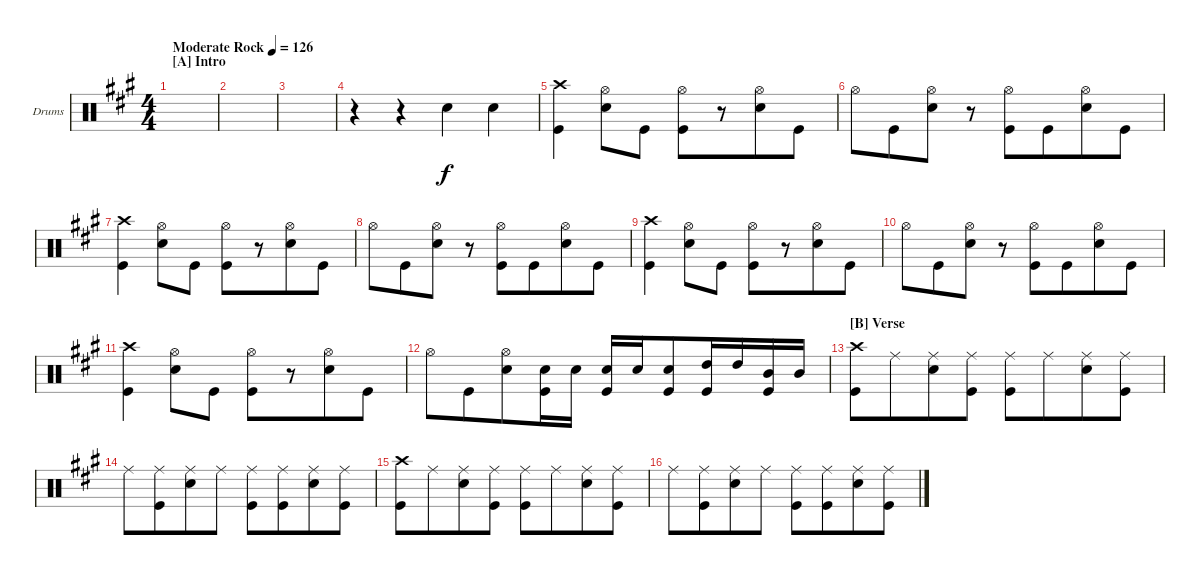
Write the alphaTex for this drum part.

\defaultSystemsLayout 4
\bracketExtendMode groupsimilarinstruments
\firstSystemTrackNameOrientation horizontal
\otherSystemsTrackNameOrientation horizontal
\track ("Drumkit" "Drums") {instrument percussion}
\staff {score}
\articulation defaults
\ts (4 4)
\beaming (8 4 4)
\section ("A" "Intro")
\tempo (126 "Moderate Rock")
\clef neutral
\scale
1.08827
\ks a
|
\scale
0.911728 |
\scale
1.05801 |
\scale
0.941992 r.4 r.4 "Snare (hit) 2".4 "Snare (hit) 2".4 |
\scale
1.05801 ("Crash high (hit)" "Kick (hit)").4{dy f} ("Hi-Hat (open)" "Snare (hit) 2").8 "Kick (hit)".8 ("Hi-Hat (open)" "Kick (hit)").8 r.8 ("Hi-Hat (open)" "Snare (hit) 2").8 "Kick (hit)".8 |
\scale
0.941992 "Hi-Hat (open)".8 "Kick (hit)".8 ("Hi-Hat (open)" "Snare (hit) 2").8 r.8 ("Hi-Hat (open)" "Kick (hit)").8 "Kick (hit)".8 ("Hi-Hat (open)" "Snare (hit) 2").8 "Kick (hit)".8 |
\scale
1.05801 ("Crash high (hit)" "Kick (hit)").4 ("Hi-Hat (open)" "Snare (hit) 2").8 "Kick (hit)".8 ("Hi-Hat (open)" "Kick (hit)").8 r.8 ("Hi-Hat (open)" "Snare (hit) 2").8 "Kick (hit)".8 |
\scale
0.941992 "Hi-Hat (open)".8 "Kick (hit)".8 ("Hi-Hat (open)" "Snare (hit) 2").8 r.8 ("Hi-Hat (open)" "Kick (hit)").8 "Kick (hit)".8 ("Hi-Hat (open)" "Snare (hit) 2").8 "Kick (hit)".8 |
\scale
1.05801 ("Crash high (hit)" "Kick (hit)").4 ("Hi-Hat (open)" "Snare (hit) 2").8 "Kick (hit)".8 ("Hi-Hat (open)" "Kick (hit)").8 r.8 ("Hi-Hat (open)" "Snare (hit) 2").8 "Kick (hit)".8 |
\scale
0.941992 "Hi-Hat (open)".8 "Kick (hit)".8 ("Hi-Hat (open)" "Snare (hit) 2").8 r.8 ("Hi-Hat (open)" "Kick (hit)").8 "Kick (hit)".8 ("Hi-Hat (open)" "Snare (hit) 2").8 "Kick (hit)".8 |
\scale
1.05801 ("Crash high (hit)" "Kick (hit)").4 ("Hi-Hat (open)" "Snare (hit) 2").8 "Kick (hit)".8 ("Hi-Hat (open)" "Kick (hit)").8 r.8 ("Hi-Hat (open)" "Snare (hit) 2").8 "Kick (hit)".8 |
\scale
0.941992 "Hi-Hat (open)".8 "Kick (hit)".8 ("Hi-Hat (open)" "Snare (hit) 2").8 ("Snare (hit) 2" "Kick (hit)").16 "Snare (hit) 2".16 ("Snare (hit) 2" "Kick (hit)").16 "Snare (hit) 2".16 ("Snare (hit) 2" "Kick (hit)").8 ("High Tom (hit)" "Kick (hit)").16 "High Tom (hit)".16 ("Mid Tom (hit)" "Kick (hit)").16 "Mid Tom (hit)".16 |
\section ("B" "Verse")
\scale
1.05801 ("Crash high (hit)" "Kick (hit)").8 "Ride (middle)".8 ("Ride (middle)" "Snare (hit) 2").8 ("Ride (middle)" "Kick (hit)").8 ("Ride (middle)" "Kick (hit)").8 "Ride (middle)".8 ("Ride (middle)" "Snare (hit) 2").8 ("Ride (middle)" "Kick (hit)").8 |
\scale
0.941992 "Ride (middle)".8 ("Ride (middle)" "Kick (hit)").8 ("Ride (middle)" "Snare (hit) 2").8 "Ride (middle)".8 ("Ride (middle)" "Kick (hit)").8 ("Ride (middle)" "Kick (hit)").8 ("Ride (middle)" "Snare (hit) 2").8 ("Ride (middle)" "Kick (hit)").8 |
\scale
1.05801 ("Crash high (hit)" "Kick (hit)").8 "Ride (middle)".8 ("Ride (middle)" "Snare (hit) 2").8 ("Ride (middle)" "Kick (hit)").8 ("Ride (middle)" "Kick (hit)").8 "Ride (middle)".8 ("Ride (middle)" "Snare (hit) 2").8 ("Ride (middle)" "Kick (hit)").8 |
\scale
0.941992 "Ride (middle)".8 ("Ride (middle)" "Kick (hit)").8 ("Ride (middle)" "Snare (hit) 2").8 "Ride (middle)".8 ("Ride (middle)" "Kick (hit)").8 ("Ride (middle)" "Kick (hit)").8 ("Ride (middle)" "Snare (hit) 2").8 ("Ride (middle)" "Kick (hit)").8
